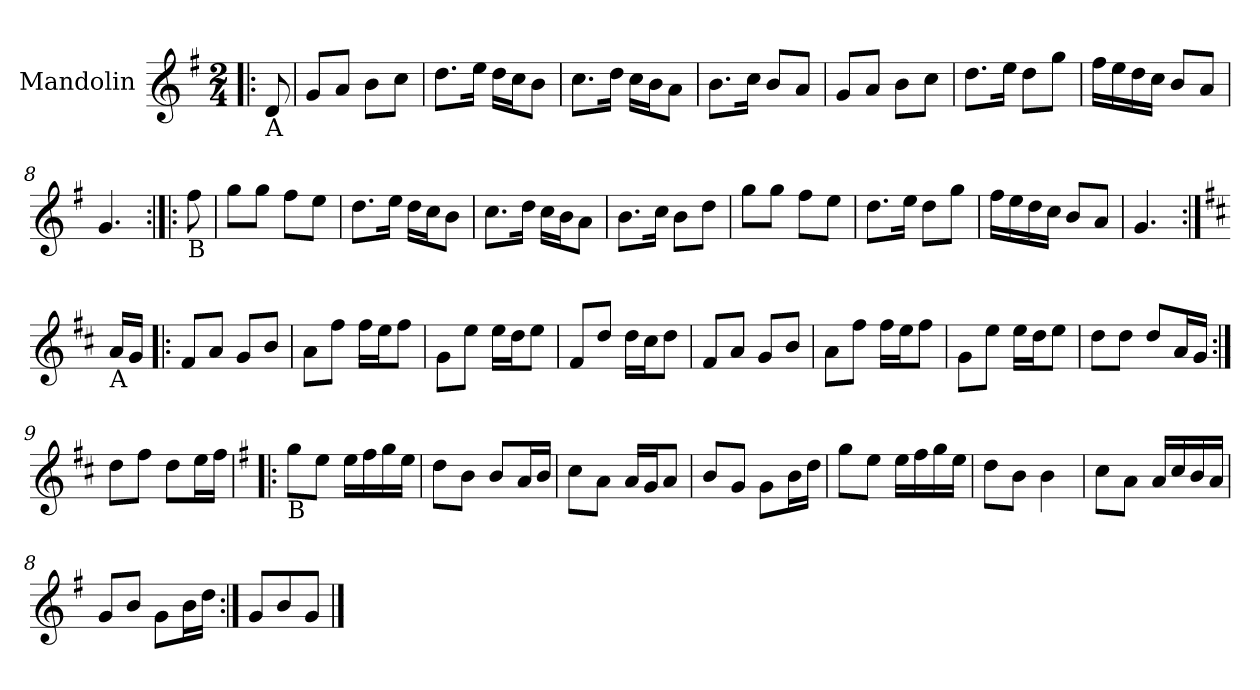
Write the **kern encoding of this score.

**kern
*part1
*staff1
*I"Mandolin
*I'Mand.
!!LO:PB:g=z
*clefG2
*k[f#]
*G:
*M2/4
*MM100
=!|:
!LO:TX:b:t=A
8di/
=1
8gi/L
8ai/J
8bi\L
8cci\J
=2
8.ddi\L
16eei\Jk
16ddi\LL
16cci\J
8bi\J
=3
8.cci\L
16ddi\Jk
16cci\LL
16bi\J
8ai\J
=4
8.bi\L
16cci\Jk
8bi/L
8ai/J
!!LO:LB:g=z
=5
8gi/L
8ai/J
8bi\L
8cci\J
=6
8.ddi\L
16eei\Jk
8ddi\L
8ggi\J
=7
16ff#i\LL
16eei\
16ddi\
16cci\JJ
8bi/L
8ai/J
=8
4.gi/
!!LO:LB:g=z
=:|!|:
!LO:TX:b:t=B
8ff#i\
=1
8ggi\L
8ggi\J
8ff#i\L
8eei\J
=2
8.ddi\L
16eei\Jk
16ddi\LL
16cci\J
8bi\J
=3
8.cci\L
16ddi\Jk
16cci\LL
16bi\J
8ai\J
=4
8.bi\L
16cci\Jk
8bi\L
8ddi\J
!!LO:LB:g=z
=5
8ggi\L
8ggi\J
8ff#i\L
8eei\J
=6
8.ddi\L
16eei\Jk
8ddi\L
8ggi\J
=7
16ff#i\LL
16eei\
16ddi\
16cci\JJ
8bi/L
8ai/J
=8
4.gi/
!!LO:LB:g=z
=:|!
*k[f#c#]
*D:
!LO:TX:b:t=A
16ai/LL
16gi/JJ
=1!|:
8f#i/L
8ai/J
8gi/L
8bi/J
=2
8ai\L
8ff#i\J
16ff#i\LL
16eei\J
8ff#i\J
=3
8gi\L
8eei\J
16eei\LL
16ddi\J
8eei\J
=4
8f#i/L
8ddi/J
16ddi\LL
16cc#i\J
8ddi\J
!!LO:LB:g=z
=5
8f#i/L
8ai/J
8gi/L
8bi/J
=6
8ai\L
8ff#i\J
16ff#i\LL
16eei\J
8ff#i\J
=7
8gi\L
8eei\J
16eei\LL
16ddi\J
8eei\J
=8
8ddi\L
8ddi\J
8ddi/L
16ai/L
16gi/JJ
=9:|!
8ddi\L
8ff#i\J
8ddi\L
16eei\L
16ff#i\JJ
!!LO:LB:g=z
=1!|:
*k[f#]
*G:
!LO:TX:b:t=B
8ggi\L
8eei\J
16eei\LL
16ff#i\
16ggi\
16eei\JJ
=2
8ddi\L
8bi\J
8bi/L
16ai/L
16bi/JJ
=3
8cci\L
8ai\J
16ai/LL
16gi/J
8ai/J
=4
8bi/L
8gi/J
8gi\L
16bi\L
16ddi\JJ
!!LO:LB:g=z
=5
8ggi\L
8eei\J
16eei\LL
16ff#i\
16ggi\
16eei\JJ
=6
8ddi\L
8bi\J
4bi\
=7
8cci\L
8ai\J
16ai/LL
16cci/
16bi/
16ai/JJ
=8
8gi/L
8bi/J
8gi\L
16bi\L
16ddi\JJ
=9:|!
8gi/L
8bi/
8gi/J
==
*-
